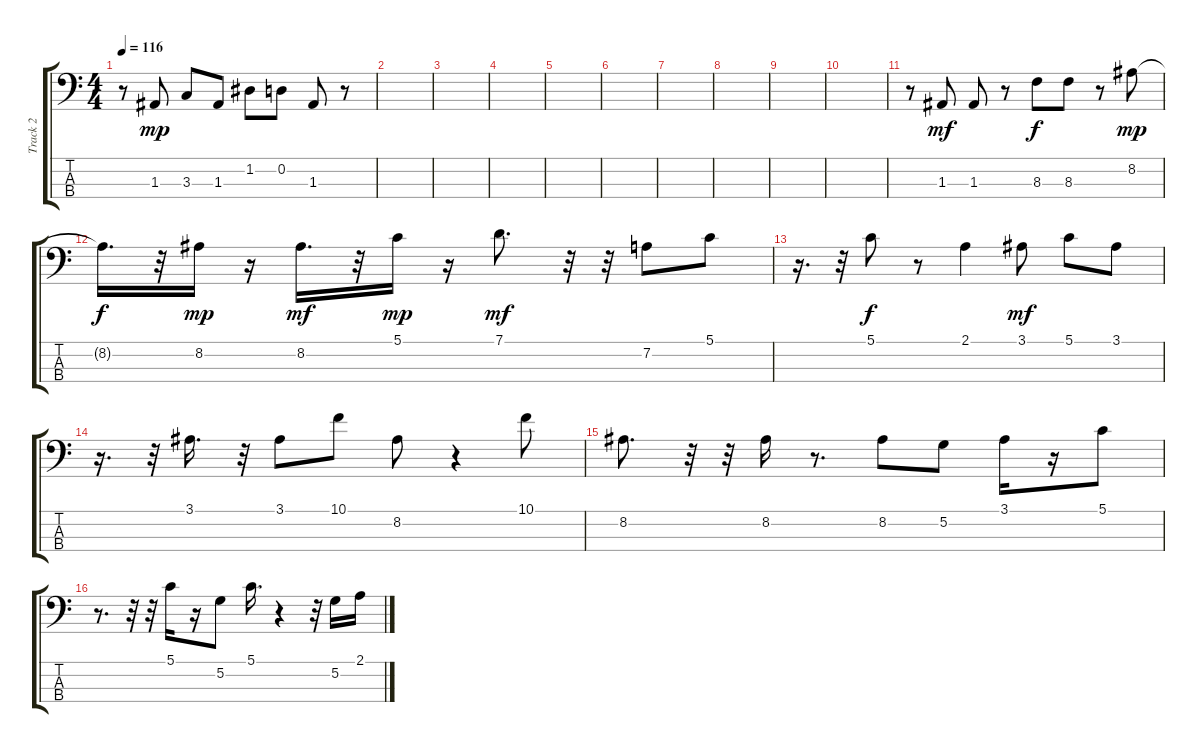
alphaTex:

\track ("Track 2" "Track 2") {instrument synthbass1}
\staff {score tabs}
\tuning (G2 D2 A1 E1) {hide}
\ts (4 4)
\tempo 116
\clef f4
\ks c
r.8{dy mf} 1.3.8{dy mp} 3.3.8 1.3.8 1.2.8 0.2.8 1.3.8 r.8 |
|
|
|
|
|
|
|
|
|
r.8 1.3.8{dy mf} 1.3.8 r.8 8.3.8{dy f} 8.3.8 r.8 8.2.8{dy mp} |
8.2{t}.16{d dy f} r.32 8.2.16{dy mp} r.16 8.2.16{d dy mf} r.32 5.1.16{dy mp} r.16 7.1.8{d dy mf} r.32 r.32 7.2.8 5.1.8 |
r.16{d} r.32 5.1.8{dy f} r.8 2.1.4 3.1.8{dy mf} 5.1.8 3.1.8 |
r.16{d} r.32 3.1.16{d} r.32 3.1.8 10.1.8 8.2.8 r.4 10.1.8 |
8.2.8{d} r.32 r.32 8.2.16 r.8{d} 8.2.8 5.2.8 3.1.16 r.16 5.1.8 |
r.8{d} r.32 r.32 5.1.16 r.16 5.2.8 5.1.16{d} r.4 r.32 5.2.16 2.1.16
